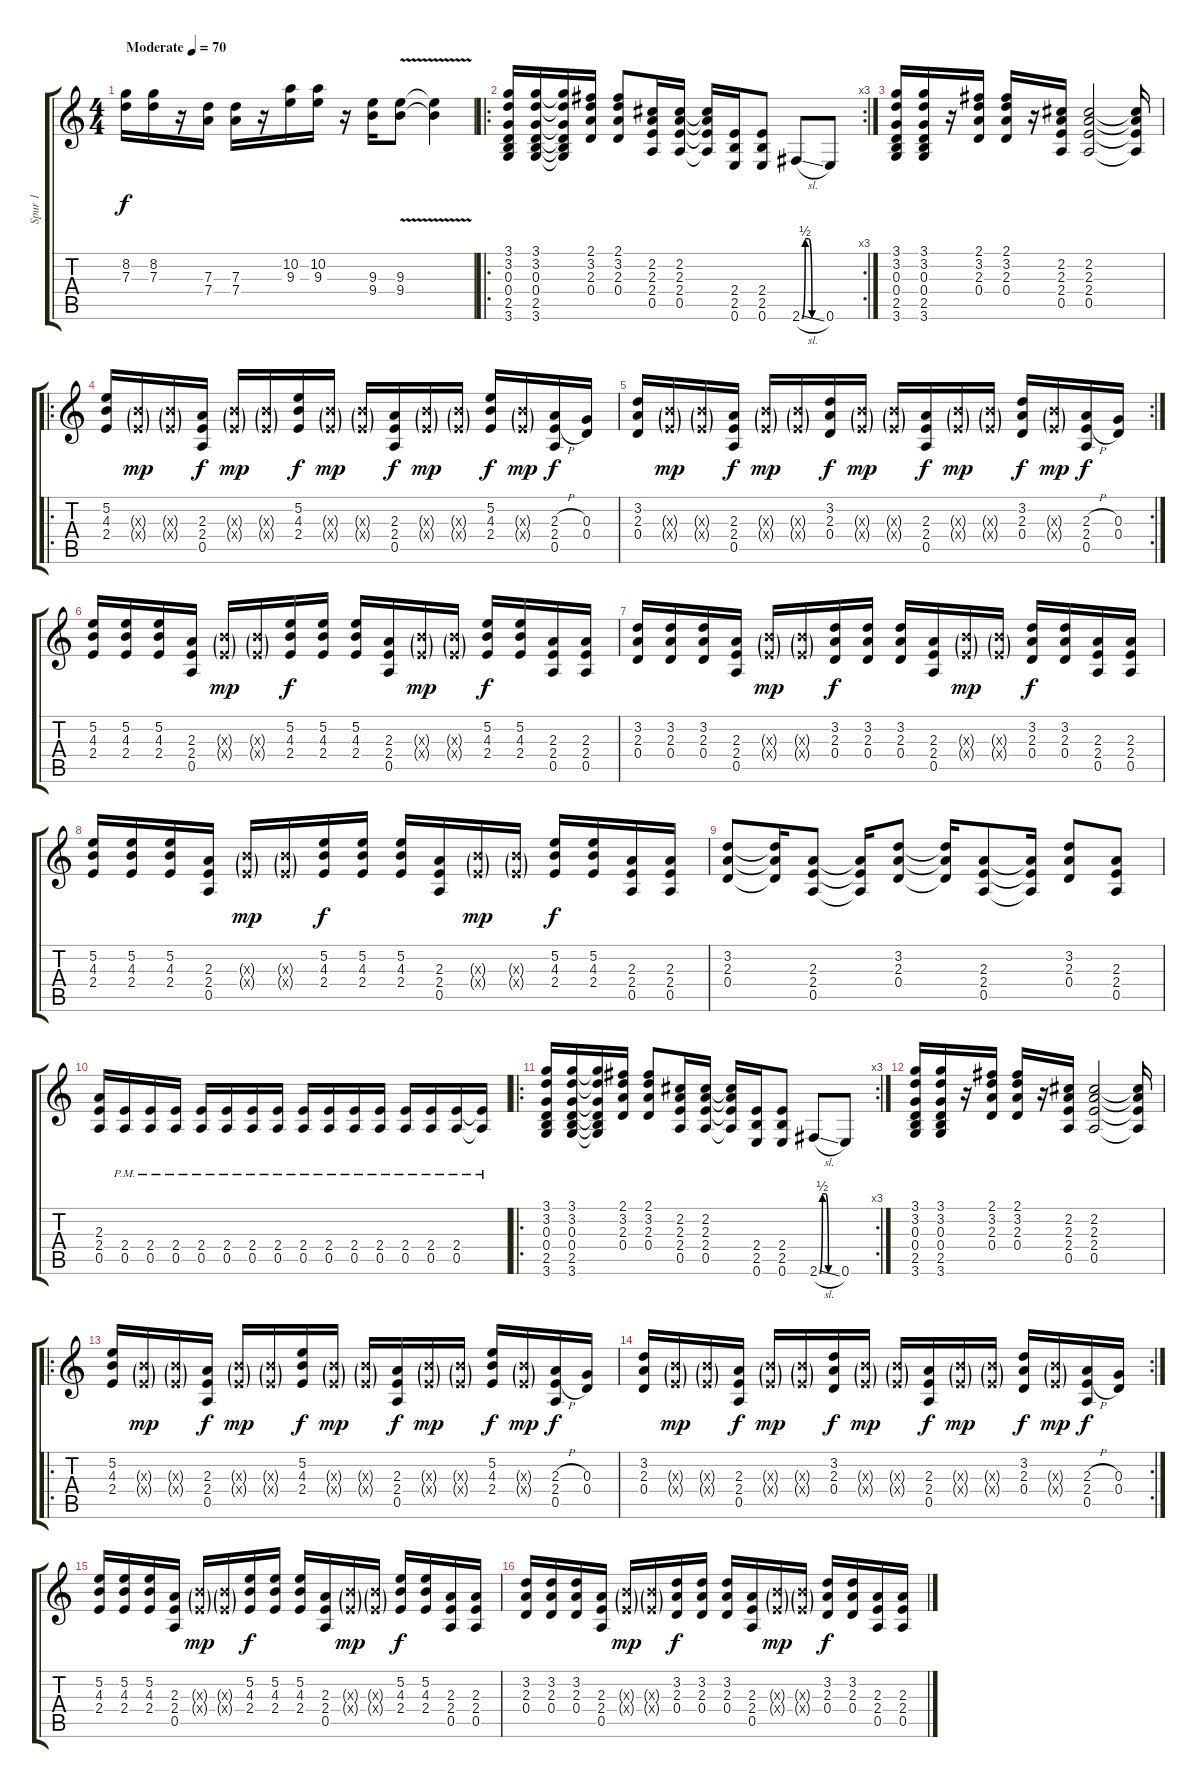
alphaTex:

\track ("Spur 1" "Spur 1") {instrument distortionguitar}
\staff {score tabs}
\tuning (E4 B3 G3 D3 A2 E2) {hide}
\ts (4 4)
\tempo (70 "Moderate")
\clef g2
\ks c
(8.2 7.3).16{dy f instrument distortionguitar} (8.2 7.3).16 r.16 (7.3 7.4).16 (7.3 7.4).16 r.16 (10.2 9.3).16 (10.2 9.3).16 r.16 (9.3 9.4).16 (9.3{v} 9.4{v}).8 (9.3{t} 9.4{t}).4 |
\ro
\rc 3
(3.1 3.2 0.3 0.4 2.5 3.6).16 (3.1 3.2 0.3 0.4 2.5 3.6).16 (3.1{t} 3.2{t} 0.3{t} 0.4{t} 2.5{t} 3.6{t}).16 (2.1 3.2 2.3 0.4).16 (2.1 3.2 2.3 0.4).8 (2.2 2.3 2.4 0.5).16 (2.2 2.3 2.4 0.5).16 (2.2{t} 2.3{t} 2.4{t} 0.5{t}).16 (2.4 2.5 0.6).16 (2.4 2.5 0.6).8 2.6{be (custom 0 0 10 2 20 2 30 0 60 0) sl}.8 0.6.8 |
(3.1 3.2 0.3 0.4 2.5 3.6).16 (3.1 3.2 0.3 0.4 2.5 3.6).16 r.16 (2.1 3.2 2.3 0.4).16 (2.1 3.2 2.3 0.4).16 r.16 (2.2 2.3 2.4 0.5).16 (2.2 2.3 2.4 0.5).2 (2.2{t} 2.3{t} 2.4{t} 0.5{t}).16 |
\ro
(5.2 4.3 2.4).16 (4.3{g x} 2.4{g x}).16{dy mp} (4.3{g x} 2.4{g x}).16 (2.3 2.4 0.5).16{dy f} (4.3{g x} 2.4{g x}).16{dy mp} (4.3{g x} 2.4{g x}).16 (5.2 4.3 2.4).16{dy f} (4.3{g x} 2.4{g x}).16{dy mp} (4.3{g x} 2.4{g x}).16 (2.3 2.4 0.5).16{dy f} (4.3{g x} 2.4{g x}).16{dy mp} (4.3{g x} 2.4{g x}).16 (5.2 4.3 2.4).16{dy f} (4.3{g x} 2.4{g x}).16{dy mp} (2.3{h} 2.4{h} 0.5).16{dy f} (0.3 0.4).16 |
\rc 2
(3.2 2.3 0.4).16 (4.3{g x} 2.4{g x}).16{dy mp} (4.3{g x} 2.4{g x}).16 (2.3 2.4 0.5).16{dy f} (4.3{g x} 2.4{g x}).16{dy mp} (4.3{g x} 2.4{g x}).16 (3.2 2.3 0.4).16{dy f} (4.3{g x} 2.4{g x}).16{dy mp} (4.3{g x} 2.4{g x}).16 (2.3 2.4 0.5).16{dy f} (4.3{g x} 2.4{g x}).16{dy mp} (4.3{g x} 2.4{g x}).16 (3.2 2.3 0.4).16{dy f} (4.3{g x} 2.4{g x}).16{dy mp} (2.3{h} 2.4{h} 0.5).16{dy f} (0.3 0.4).16 |
(5.2 4.3 2.4).16 (5.2 4.3 2.4).16 (5.2 4.3 2.4).16 (2.3 2.4 0.5).16 (4.3{g x} 2.4{g x}).16{dy mp} (4.3{g x} 2.4{g x}).16 (5.2 4.3 2.4).16{dy f} (5.2 4.3 2.4).16 (5.2 4.3 2.4).16 (2.3 2.4 0.5).16 (4.3{g x} 2.4{g x}).16{dy mp} (4.3{g x} 2.4{g x}).16 (5.2 4.3 2.4).16{dy f} (5.2 4.3 2.4).16 (2.3 2.4 0.5).16 (2.3 2.4 0.5).16 |
(3.2 2.3 0.4).16 (3.2 2.3 0.4).16 (3.2 2.3 0.4).16 (2.3 2.4 0.5).16 (4.3{g x} 2.4{g x}).16{dy mp} (4.3{g x} 2.4{g x}).16 (3.2 2.3 0.4).16{dy f} (3.2 2.3 0.4).16 (3.2 2.3 0.4).16 (2.3 2.4 0.5).16 (4.3{g x} 2.4{g x}).16{dy mp} (4.3{g x} 2.4{g x}).16 (3.2 2.3 0.4).16{dy f} (3.2 2.3 0.4).16 (2.3 2.4 0.5).16 (2.3 2.4 0.5).16 |
(5.2 4.3 2.4).16 (5.2 4.3 2.4).16 (5.2 4.3 2.4).16 (2.3 2.4 0.5).16 (4.3{g x} 2.4{g x}).16{dy mp} (4.3{g x} 2.4{g x}).16 (5.2 4.3 2.4).16{dy f} (5.2 4.3 2.4).16 (5.2 4.3 2.4).16 (2.3 2.4 0.5).16 (4.3{g x} 2.4{g x}).16{dy mp} (4.3{g x} 2.4{g x}).16 (5.2 4.3 2.4).16{dy f} (5.2 4.3 2.4).16 (2.3 2.4 0.5).16 (2.3 2.4 0.5).16 |
(3.2 2.3 0.4).8 (3.2{t} 2.3{t} 0.4{t}).16 (2.3 2.4 0.5).8 (2.3{t} 2.4{t} 0.5{t}).16 (3.2 2.3 0.4).8 (3.2{t} 2.3{t} 0.4{t}).16 (2.3 2.4 0.5).8 (2.3{t} 2.4{t} 0.5{t}).16 (3.2 2.3 0.4).8 (2.3 2.4 0.5).8 |
(2.3 2.4 0.5).16 (2.4{pm} 0.5{pm}).16 (2.4{pm} 0.5{pm}).16 (2.4{pm} 0.5{pm}).16 (2.4{pm} 0.5{pm}).16 (2.4{pm} 0.5{pm}).16 (2.4{pm} 0.5{pm}).16 (2.4{pm} 0.5{pm}).16 (2.4{pm} 0.5{pm}).16 (2.4{pm} 0.5{pm}).16 (2.4{pm} 0.5{pm}).16 (2.4{pm} 0.5{pm}).16 (2.4{pm} 0.5{pm}).16 (2.4{pm} 0.5{pm}).16 (2.4{pm} 0.5{pm}).16 (2.4{pm t} 0.5{pm t}).16 |
\ro
\rc 3
(3.1 3.2 0.3 0.4 2.5 3.6).16 (3.1 3.2 0.3 0.4 2.5 3.6).16 (3.1{t} 3.2{t} 0.3{t} 0.4{t} 2.5{t} 3.6{t}).16 (2.1 3.2 2.3 0.4).16 (2.1 3.2 2.3 0.4).8 (2.2 2.3 2.4 0.5).16 (2.2 2.3 2.4 0.5).16 (2.2{t} 2.3{t} 2.4{t} 0.5{t}).16 (2.4 2.5 0.6).16 (2.4 2.5 0.6).8 2.6{be (custom 0 0 10 2 20 2 30 0 60 0) sl}.8 0.6.8 |
(3.1 3.2 0.3 0.4 2.5 3.6).16 (3.1 3.2 0.3 0.4 2.5 3.6).16 r.16 (2.1 3.2 2.3 0.4).16 (2.1 3.2 2.3 0.4).16 r.16 (2.2 2.3 2.4 0.5).16 (2.2 2.3 2.4 0.5).2 (2.2{t} 2.3{t} 2.4{t} 0.5{t}).16 |
\ro
(5.2 4.3 2.4).16 (4.3{g x} 2.4{g x}).16{dy mp} (4.3{g x} 2.4{g x}).16 (2.3 2.4 0.5).16{dy f} (4.3{g x} 2.4{g x}).16{dy mp} (4.3{g x} 2.4{g x}).16 (5.2 4.3 2.4).16{dy f} (4.3{g x} 2.4{g x}).16{dy mp} (4.3{g x} 2.4{g x}).16 (2.3 2.4 0.5).16{dy f} (4.3{g x} 2.4{g x}).16{dy mp} (4.3{g x} 2.4{g x}).16 (5.2 4.3 2.4).16{dy f} (4.3{g x} 2.4{g x}).16{dy mp} (2.3{h} 2.4{h} 0.5).16{dy f} (0.3 0.4).16 |
\rc 2
(3.2 2.3 0.4).16 (4.3{g x} 2.4{g x}).16{dy mp} (4.3{g x} 2.4{g x}).16 (2.3 2.4 0.5).16{dy f} (4.3{g x} 2.4{g x}).16{dy mp} (4.3{g x} 2.4{g x}).16 (3.2 2.3 0.4).16{dy f} (4.3{g x} 2.4{g x}).16{dy mp} (4.3{g x} 2.4{g x}).16 (2.3 2.4 0.5).16{dy f} (4.3{g x} 2.4{g x}).16{dy mp} (4.3{g x} 2.4{g x}).16 (3.2 2.3 0.4).16{dy f} (4.3{g x} 2.4{g x}).16{dy mp} (2.3{h} 2.4{h} 0.5).16{dy f} (0.3 0.4).16 |
(5.2 4.3 2.4).16 (5.2 4.3 2.4).16 (5.2 4.3 2.4).16 (2.3 2.4 0.5).16 (4.3{g x} 2.4{g x}).16{dy mp} (4.3{g x} 2.4{g x}).16 (5.2 4.3 2.4).16{dy f} (5.2 4.3 2.4).16 (5.2 4.3 2.4).16 (2.3 2.4 0.5).16 (4.3{g x} 2.4{g x}).16{dy mp} (4.3{g x} 2.4{g x}).16 (5.2 4.3 2.4).16{dy f} (5.2 4.3 2.4).16 (2.3 2.4 0.5).16 (2.3 2.4 0.5).16 |
(3.2 2.3 0.4).16 (3.2 2.3 0.4).16 (3.2 2.3 0.4).16 (2.3 2.4 0.5).16 (4.3{g x} 2.4{g x}).16{dy mp} (4.3{g x} 2.4{g x}).16 (3.2 2.3 0.4).16{dy f} (3.2 2.3 0.4).16 (3.2 2.3 0.4).16 (2.3 2.4 0.5).16 (4.3{g x} 2.4{g x}).16{dy mp} (4.3{g x} 2.4{g x}).16 (3.2 2.3 0.4).16{dy f} (3.2 2.3 0.4).16 (2.3 2.4 0.5).16 (2.3 2.4 0.5).16
